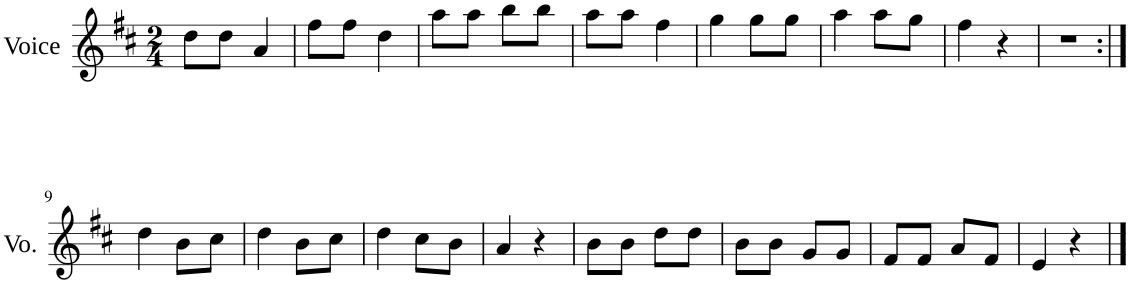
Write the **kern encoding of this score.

**kern
*part1
*staff1
*I"Voice
*I'Vo.
*clefG2
*k[f#c#]
*M2/4
=1
8dd\L
8dd\J
4a/
=2
8ff#\L
8ff#\J
4dd\
=3
8aa\L
8aa\J
8bb\L
8bb\J
=4
8aa\L
8aa\J
4ff#\
=5
4gg\
8gg\L
8gg\J
=6
4aa\
8aa\L
8gg\J
=7
4ff#\
4r
=8
2r
!!LO:LB:g=z
=9:|!
4dd\
8b\L
8cc#\J
=10
4dd\
8b\L
8cc#\J
=11
4dd\
8cc#\L
8b\J
=12
4a/
4r
=13
8b\L
8b\J
8dd\L
8dd\J
=14
8b\L
8b\J
8g/L
8g/J
=15
8f#/L
8f#/J
8a/L
8f#/J
=16
4e/
4r
==
*-
